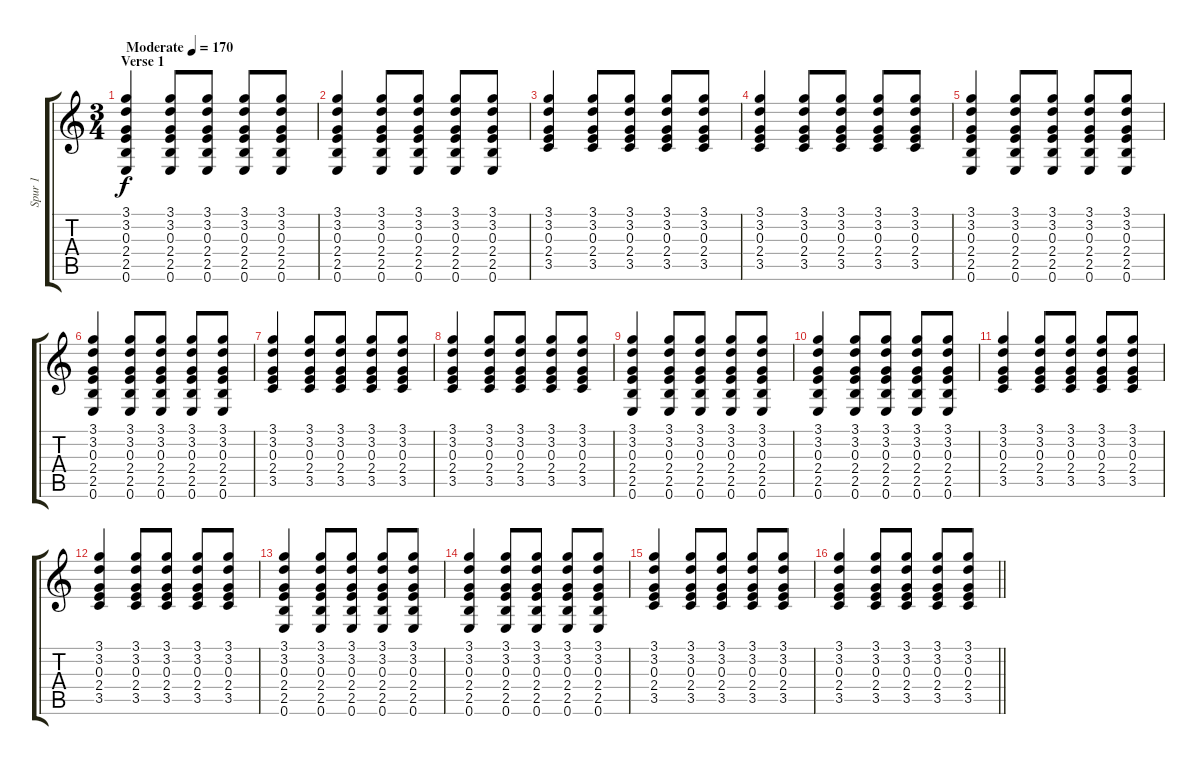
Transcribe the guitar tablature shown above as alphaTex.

\track ("Spur 1" "Spur 1") {instrument acousticguitarsteel}
\staff {score tabs}
\tuning (E4 B3 G3 D3 A2 E2) {hide}
\ts (3 4)
\section ("" "Verse 1")
\tempo (170 "Moderate")
\clef g2
\ks c
(3.1 3.2 0.3 2.4 2.5 0.6).4{dy f instrument acousticguitarsteel} (3.1 3.2 0.3 2.4 2.5 0.6).8 (3.1 3.2 0.3 2.4 2.5 0.6).8 (3.1 3.2 0.3 2.4 2.5 0.6).8 (3.1 3.2 0.3 2.4 2.5 0.6).8 |
(3.1 3.2 0.3 2.4 2.5 0.6).4 (3.1 3.2 0.3 2.4 2.5 0.6).8 (3.1 3.2 0.3 2.4 2.5 0.6).8 (3.1 3.2 0.3 2.4 2.5 0.6).8 (3.1 3.2 0.3 2.4 2.5 0.6).8 |
(3.1 3.2 0.3 2.4 3.5).4 (3.1 3.2 0.3 2.4 3.5).8 (3.1 3.2 0.3 2.4 3.5).8 (3.1 3.2 0.3 2.4 3.5).8 (3.1 3.2 0.3 2.4 3.5).8 |
(3.1 3.2 0.3 2.4 3.5).4 (3.1 3.2 0.3 2.4 3.5).8 (3.1 3.2 0.3 2.4 3.5).8 (3.1 3.2 0.3 2.4 3.5).8 (3.1 3.2 0.3 2.4 3.5).8 |
(3.1 3.2 0.3 2.4 2.5 0.6).4 (3.1 3.2 0.3 2.4 2.5 0.6).8 (3.1 3.2 0.3 2.4 2.5 0.6).8 (3.1 3.2 0.3 2.4 2.5 0.6).8 (3.1 3.2 0.3 2.4 2.5 0.6).8 |
(3.1 3.2 0.3 2.4 2.5 0.6).4 (3.1 3.2 0.3 2.4 2.5 0.6).8 (3.1 3.2 0.3 2.4 2.5 0.6).8 (3.1 3.2 0.3 2.4 2.5 0.6).8 (3.1 3.2 0.3 2.4 2.5 0.6).8 |
(3.1 3.2 0.3 2.4 3.5).4 (3.1 3.2 0.3 2.4 3.5).8 (3.1 3.2 0.3 2.4 3.5).8 (3.1 3.2 0.3 2.4 3.5).8 (3.1 3.2 0.3 2.4 3.5).8 |
(3.1 3.2 0.3 2.4 3.5).4 (3.1 3.2 0.3 2.4 3.5).8 (3.1 3.2 0.3 2.4 3.5).8 (3.1 3.2 0.3 2.4 3.5).8 (3.1 3.2 0.3 2.4 3.5).8 |
(3.1 3.2 0.3 2.4 2.5 0.6).4 (3.1 3.2 0.3 2.4 2.5 0.6).8 (3.1 3.2 0.3 2.4 2.5 0.6).8 (3.1 3.2 0.3 2.4 2.5 0.6).8 (3.1 3.2 0.3 2.4 2.5 0.6).8 |
(3.1 3.2 0.3 2.4 2.5 0.6).4 (3.1 3.2 0.3 2.4 2.5 0.6).8 (3.1 3.2 0.3 2.4 2.5 0.6).8 (3.1 3.2 0.3 2.4 2.5 0.6).8 (3.1 3.2 0.3 2.4 2.5 0.6).8 |
(3.1 3.2 0.3 2.4 3.5).4 (3.1 3.2 0.3 2.4 3.5).8 (3.1 3.2 0.3 2.4 3.5).8 (3.1 3.2 0.3 2.4 3.5).8 (3.1 3.2 0.3 2.4 3.5).8 |
(3.1 3.2 0.3 2.4 3.5).4 (3.1 3.2 0.3 2.4 3.5).8 (3.1 3.2 0.3 2.4 3.5).8 (3.1 3.2 0.3 2.4 3.5).8 (3.1 3.2 0.3 2.4 3.5).8 |
(3.1 3.2 0.3 2.4 2.5 0.6).4 (3.1 3.2 0.3 2.4 2.5 0.6).8 (3.1 3.2 0.3 2.4 2.5 0.6).8 (3.1 3.2 0.3 2.4 2.5 0.6).8 (3.1 3.2 0.3 2.4 2.5 0.6).8 |
(3.1 3.2 0.3 2.4 2.5 0.6).4 (3.1 3.2 0.3 2.4 2.5 0.6).8 (3.1 3.2 0.3 2.4 2.5 0.6).8 (3.1 3.2 0.3 2.4 2.5 0.6).8 (3.1 3.2 0.3 2.4 2.5 0.6).8 |
(3.1 3.2 0.3 2.4 3.5).4 (3.1 3.2 0.3 2.4 3.5).8 (3.1 3.2 0.3 2.4 3.5).8 (3.1 3.2 0.3 2.4 3.5).8 (3.1 3.2 0.3 2.4 3.5).8 |
\barLineRight lightlight
(3.1 3.2 0.3 2.4 3.5).4 (3.1 3.2 0.3 2.4 3.5).8 (3.1 3.2 0.3 2.4 3.5).8 (3.1 3.2 0.3 2.4 3.5).8 (3.1 3.2 0.3 2.4 3.5).8
